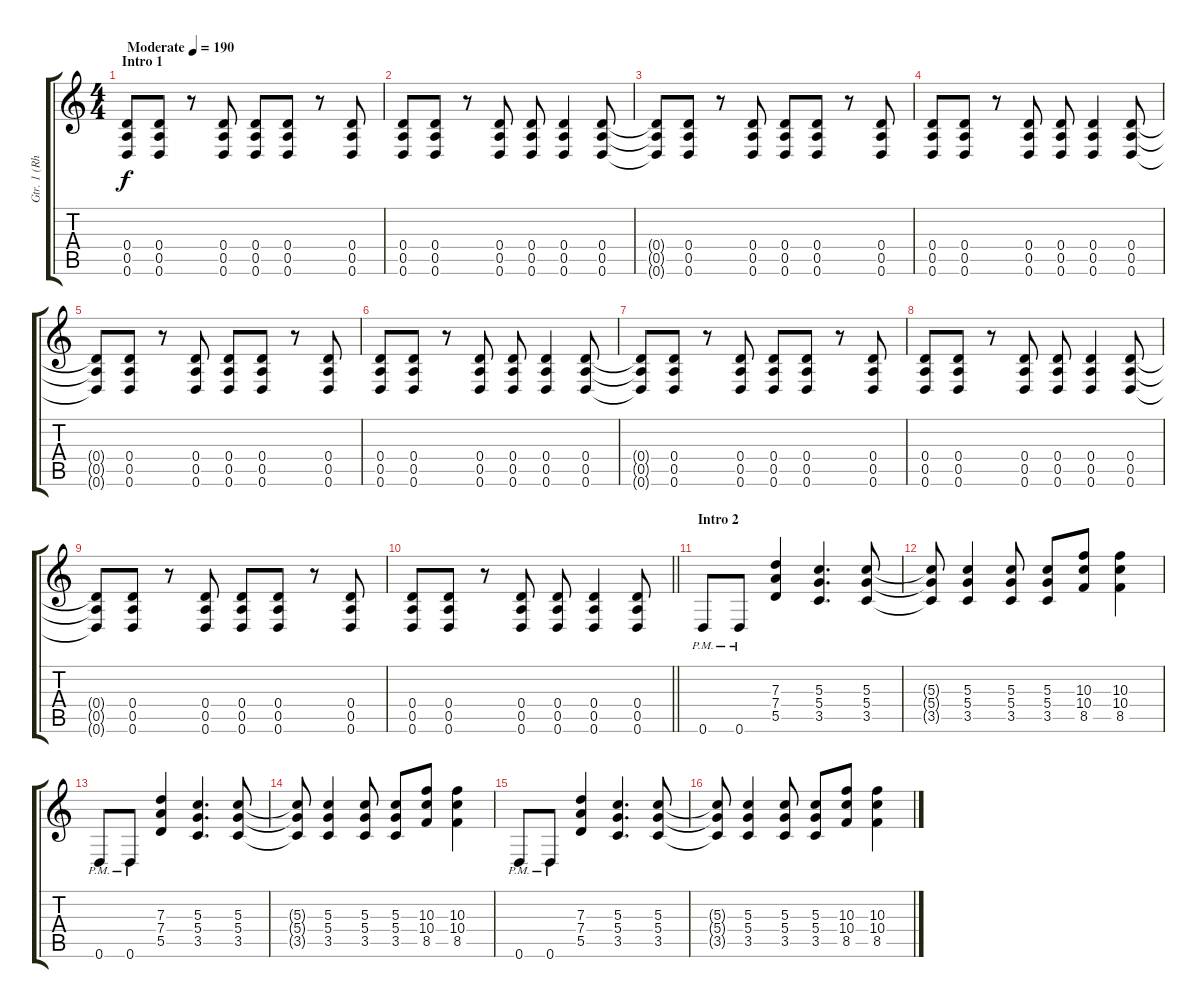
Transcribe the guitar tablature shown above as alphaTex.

\track ("Gtr. 1 (Rhythm)" "Gtr. 1 (Rh") {instrument distortionguitar}
\staff {score tabs}
\tuning (E4 B3 G3 D3 A2 D2) {hide}
\ts (4 4)
\section ("" "Intro 1")
\tempo (190 "Moderate")
\clef g2
\ks c
(0.4 0.5 0.6).8{dy f instrument distortionguitar} (0.4 0.5 0.6).8 r.8 (0.4 0.5 0.6).8 (0.4 0.5 0.6).8 (0.4 0.5 0.6).8 r.8 (0.4 0.5 0.6).8 |
(0.4 0.5 0.6).8 (0.4 0.5 0.6).8 r.8 (0.4 0.5 0.6).8 (0.4 0.5 0.6).8 (0.4 0.5 0.6).4 (0.4 0.5 0.6).8 |
(0.4{t} 0.5{t} 0.6{t}).8 (0.4 0.5 0.6).8 r.8 (0.4 0.5 0.6).8 (0.4 0.5 0.6).8 (0.4 0.5 0.6).8 r.8 (0.4 0.5 0.6).8 |
(0.4 0.5 0.6).8 (0.4 0.5 0.6).8 r.8 (0.4 0.5 0.6).8 (0.4 0.5 0.6).8 (0.4 0.5 0.6).4 (0.4 0.5 0.6).8 |
(0.4{t} 0.5{t} 0.6{t}).8 (0.4 0.5 0.6).8 r.8 (0.4 0.5 0.6).8 (0.4 0.5 0.6).8 (0.4 0.5 0.6).8 r.8 (0.4 0.5 0.6).8 |
(0.4 0.5 0.6).8 (0.4 0.5 0.6).8 r.8 (0.4 0.5 0.6).8 (0.4 0.5 0.6).8 (0.4 0.5 0.6).4 (0.4 0.5 0.6).8 |
(0.4{t} 0.5{t} 0.6{t}).8 (0.4 0.5 0.6).8 r.8 (0.4 0.5 0.6).8 (0.4 0.5 0.6).8 (0.4 0.5 0.6).8 r.8 (0.4 0.5 0.6).8 |
(0.4 0.5 0.6).8 (0.4 0.5 0.6).8 r.8 (0.4 0.5 0.6).8 (0.4 0.5 0.6).8 (0.4 0.5 0.6).4 (0.4 0.5 0.6).8 |
(0.4{t} 0.5{t} 0.6{t}).8 (0.4 0.5 0.6).8 r.8 (0.4 0.5 0.6).8 (0.4 0.5 0.6).8 (0.4 0.5 0.6).8 r.8 (0.4 0.5 0.6).8 |
\barLineRight lightlight
(0.4 0.5 0.6).8 (0.4 0.5 0.6).8 r.8 (0.4 0.5 0.6).8 (0.4 0.5 0.6).8 (0.4 0.5 0.6).4 (0.4 0.5 0.6).8 |
\section ("" "Intro 2")
0.6{pm}.8 0.6{pm}.8 (7.3 7.4 5.5).4 (5.3 5.4 3.5).4{d} (5.3 5.4 3.5).8 |
(5.3{t} 5.4{t} 3.5{t}).8 (5.3 5.4 3.5).4 (5.3 5.4 3.5).8 (5.3 5.4 3.5).8 (10.3 10.4 8.5).8 (10.3 10.4 8.5).4 |
0.6{pm}.8 0.6{pm}.8 (7.3 7.4 5.5).4 (5.3 5.4 3.5).4{d} (5.3 5.4 3.5).8 |
(5.3{t} 5.4{t} 3.5{t}).8 (5.3 5.4 3.5).4 (5.3 5.4 3.5).8 (5.3 5.4 3.5).8 (10.3 10.4 8.5).8 (10.3 10.4 8.5).4 |
0.6{pm}.8 0.6{pm}.8 (7.3 7.4 5.5).4 (5.3 5.4 3.5).4{d} (5.3 5.4 3.5).8 |
(5.3{t} 5.4{t} 3.5{t}).8 (5.3 5.4 3.5).4 (5.3 5.4 3.5).8 (5.3 5.4 3.5).8 (10.3 10.4 8.5).8 (10.3 10.4 8.5).4
